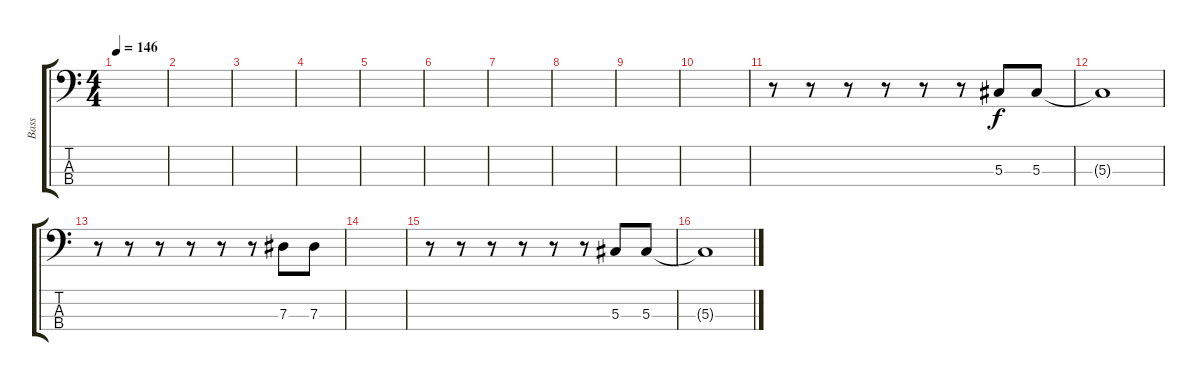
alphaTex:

\track ("Bass" "Bass") {instrument electricbassfinger}
\staff {score tabs}
\tuning (Gb2 Db2 Ab1 Eb1) {hide}
\ts (4 4)
\tempo 146
\clef f4
\ks c
|
|
|
|
|
|
|
|
|
|
r.8 r.8 r.8 r.8 r.8 r.8 5.3.8 5.3.8 |
5.3{t}.1 |
r.8 r.8 r.8 r.8 r.8 r.8 7.3.8 7.3.8 |
|
r.8 r.8 r.8 r.8 r.8 r.8 5.3.8 5.3.8 |
5.3{t}.1
